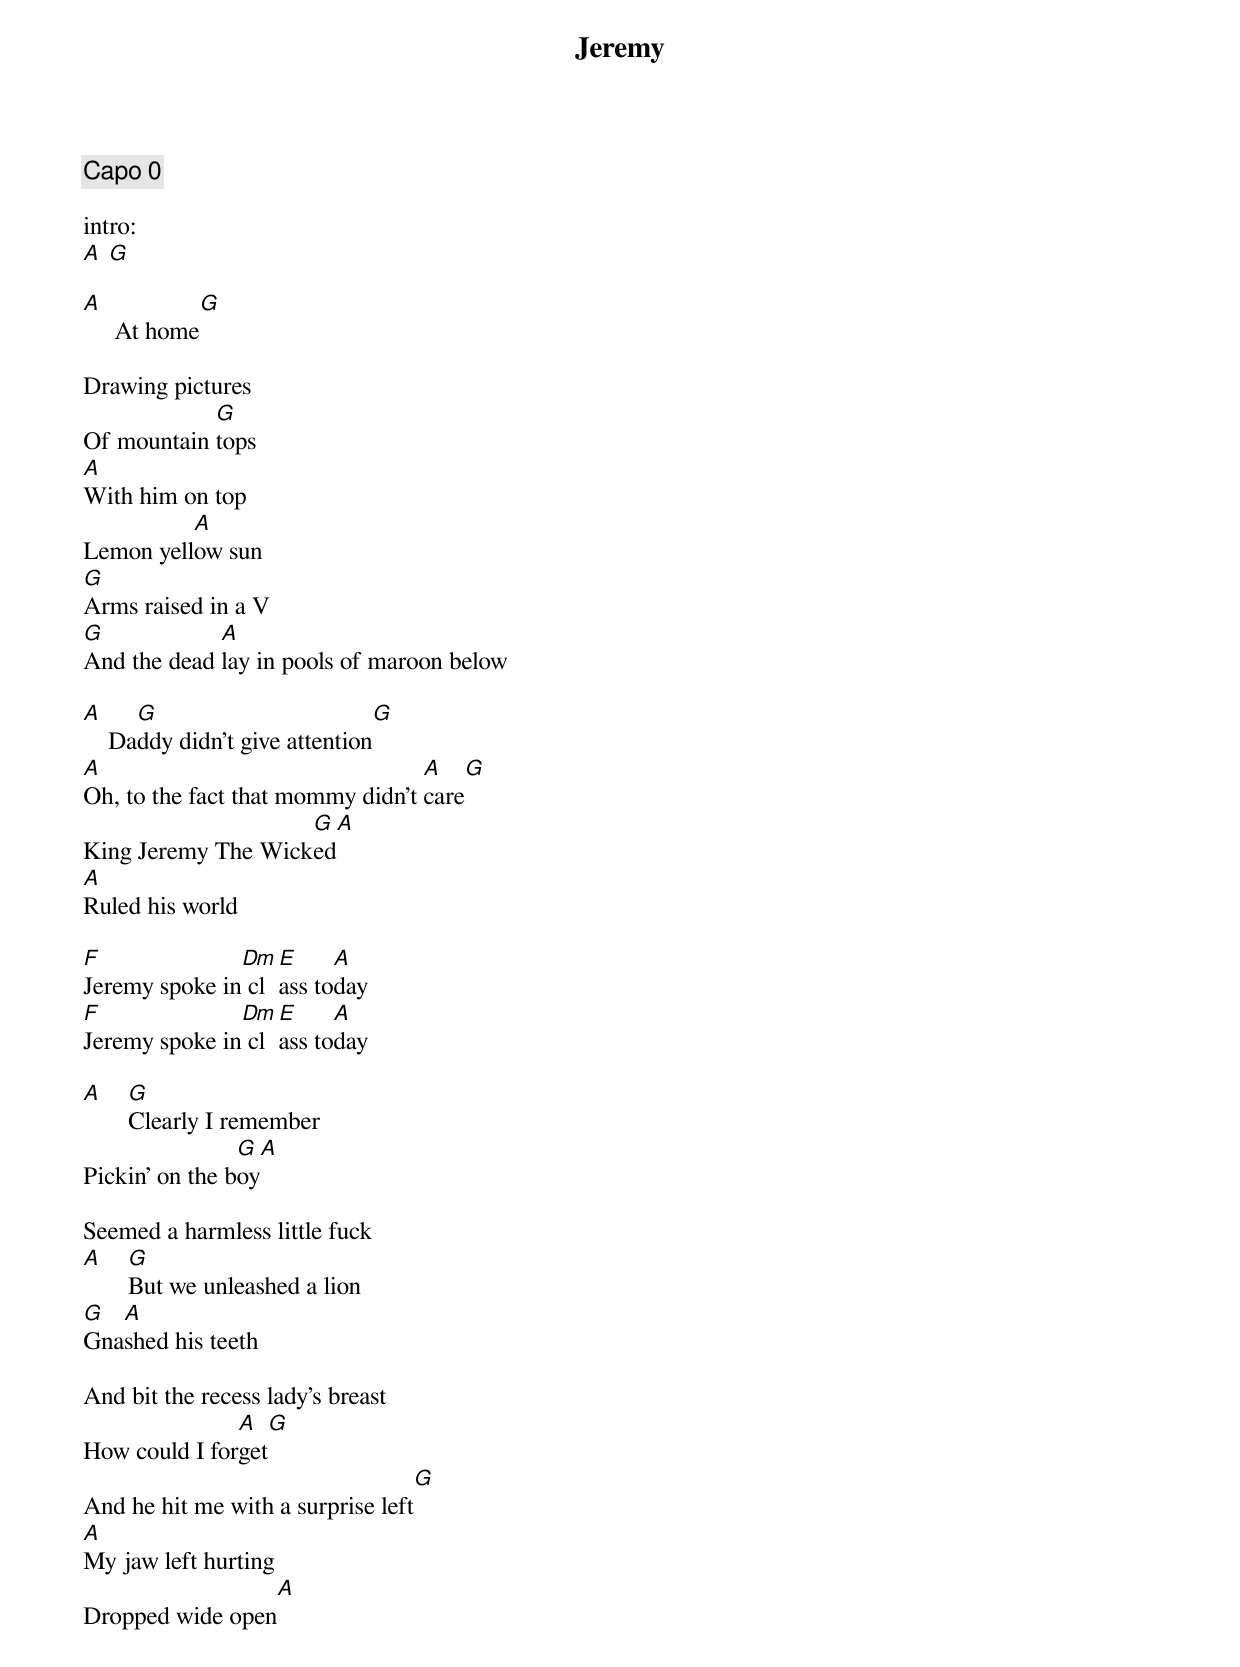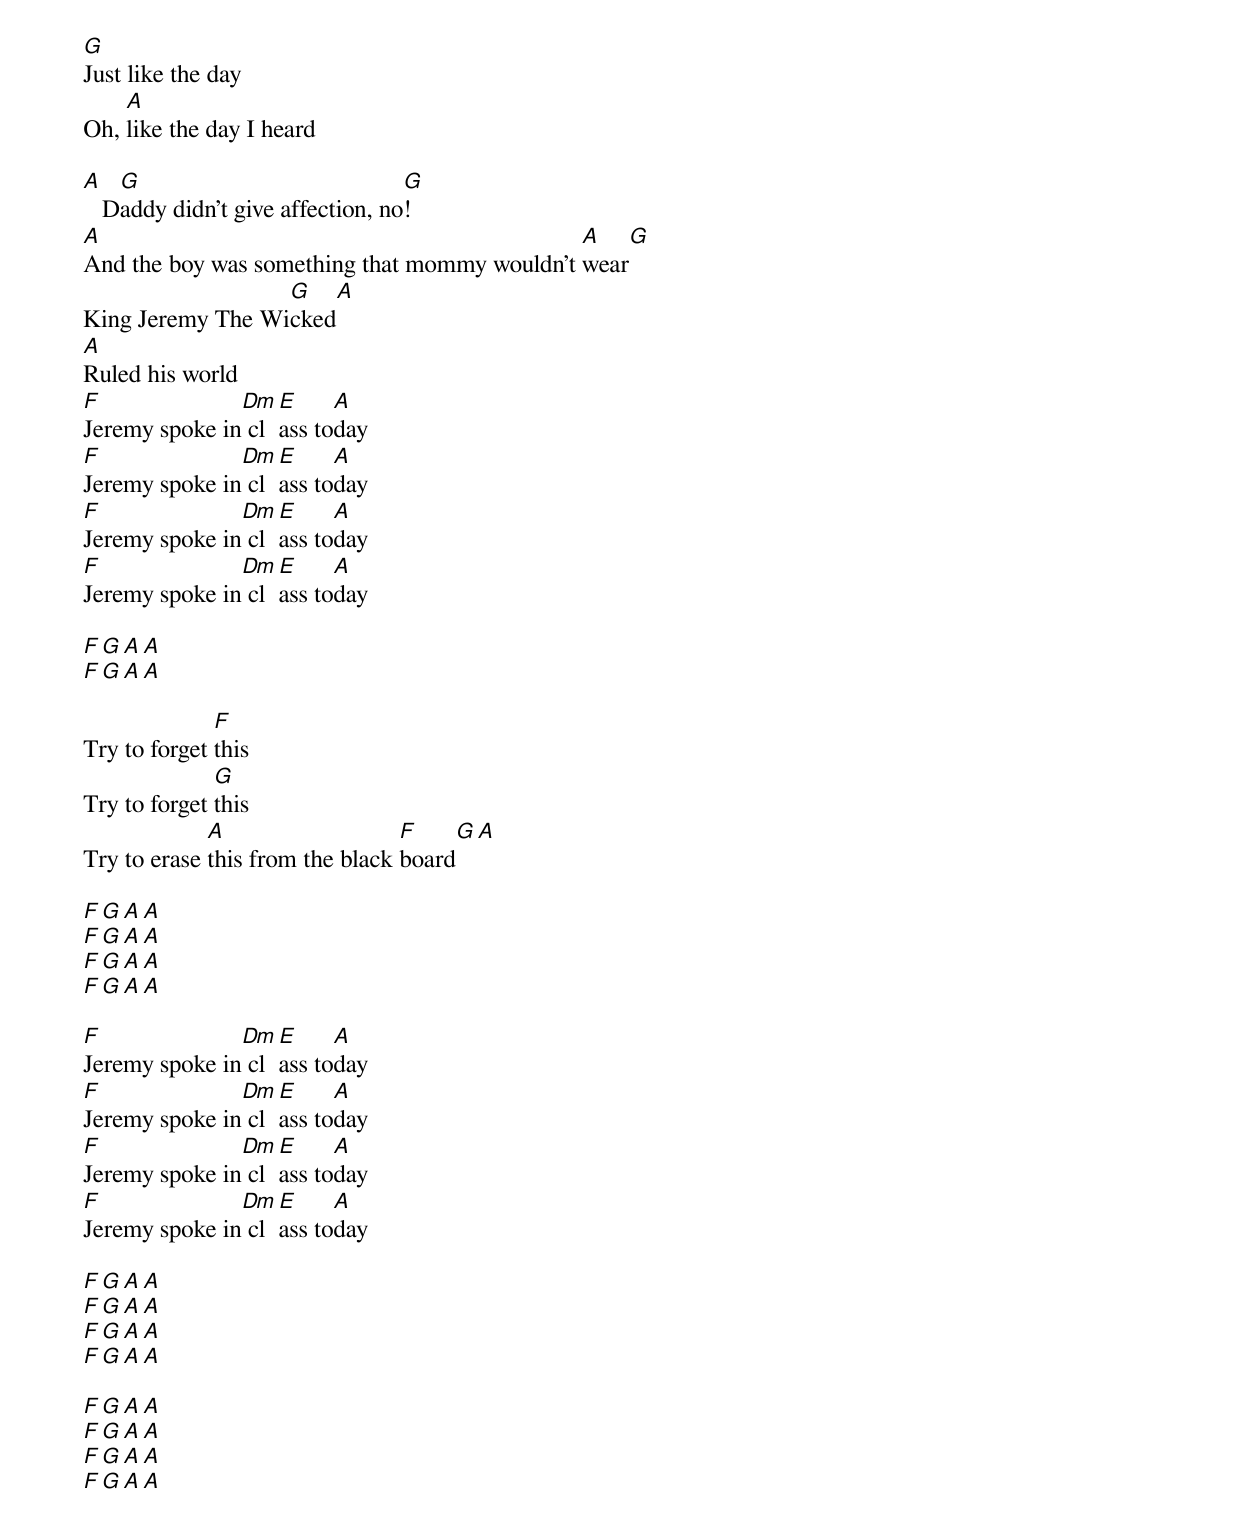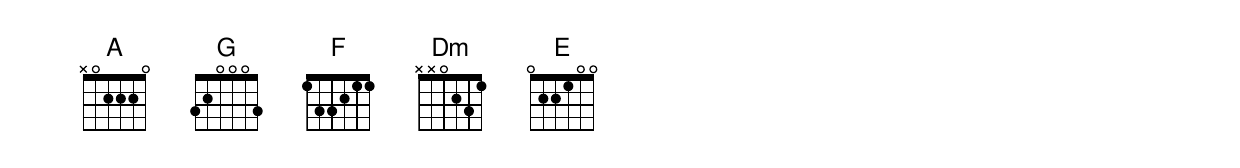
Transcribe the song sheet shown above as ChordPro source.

{title:Jeremy}
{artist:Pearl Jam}
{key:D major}
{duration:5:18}
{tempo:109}
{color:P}

{comment: Capo 0}

intro:
[A  G]

[A]     At home[G]

Drawing pictures
Of mountain [G]tops
[A]With him on top
Lemon yell[A]ow sun
[G]Arms raised in a V
[G]And the dead [A]lay in pools of maroon below

[A]    Da[G]ddy didn't give attention[G]
[A]Oh, to the fact that mommy didn't [A]care[G]
King Jeremy The Wick[G]ed[A]
[A]Ruled his world

[F]Jeremy spoke in[Dm] cl[E]ass to[A]day
[F]Jeremy spoke in[Dm] cl[E]ass to[A]day

[A]    [G]Clearly I remember
Pickin' on the b[G]oy[A]

Seemed a harmless little fuck
[A]    [G]But we unleashed a lion
[G]Gna[A]shed his teeth

And bit the recess lady's breast
How could I for[A]get[G]
And he hit me with a surprise left[G]
[A]My jaw left hurting
Dropped wide open[A]
[G]Just like the day
Oh, [A]like the day I heard

[A]   D[G]addy didn't give affection, no[G]!
[A]And the boy was something that mommy wouldn't [A]wear[G]
King Jeremy The Wi[G]cked[A]
[A]Ruled his world
[F]Jeremy spoke in[Dm] cl[E]ass to[A]day
[F]Jeremy spoke in[Dm] cl[E]ass to[A]day
[F]Jeremy spoke in[Dm] cl[E]ass to[A]day
[F]Jeremy spoke in[Dm] cl[E]ass to[A]day

[F][G][A][A]
[F][G][A][A]

Try to forget [F]this
Try to forget [G]this
Try to erase [A]this from the black [F]board[G][A]

[F][G][A][A]
[F][G][A][A]
[F][G][A][A]
[F][G][A][A]

[F]Jeremy spoke in[Dm] cl[E]ass to[A]day
[F]Jeremy spoke in[Dm] cl[E]ass to[A]day
[F]Jeremy spoke in[Dm] cl[E]ass to[A]day
[F]Jeremy spoke in[Dm] cl[E]ass to[A]day

[F][G][A][A]
[F][G][A][A]
[F][G][A][A]
[F][G][A][A]

[F][G][A][A]
[F][G][A][A]
[F][G][A][A]
[F][G][A][A]
